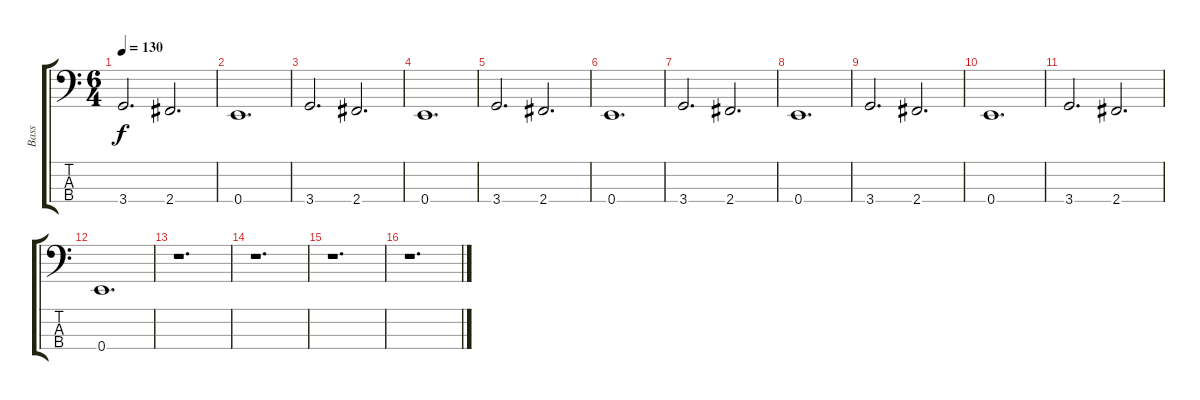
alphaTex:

\track ("Bass" "Bass") {instrument electricbassfinger}
\staff {score tabs}
\tuning (G2 D2 A1 E1) {hide}
\ts (6 4)
\tempo 130
\clef f4
\ks c
3.4.2{d dy f} 2.4.2{d} |
0.4.1{d} |
3.4.2{d} 2.4.2{d} |
0.4.1{d} |
3.4.2{d} 2.4.2{d} |
0.4.1{d} |
3.4.2{d} 2.4.2{d} |
0.4.1{d} |
3.4.2{d} 2.4.2{d} |
0.4.1{d} |
3.4.2{d} 2.4.2{d} |
0.4.1{d} |
r.1{d} |
r.1{d} |
r.1{d} |
r.1{d}
